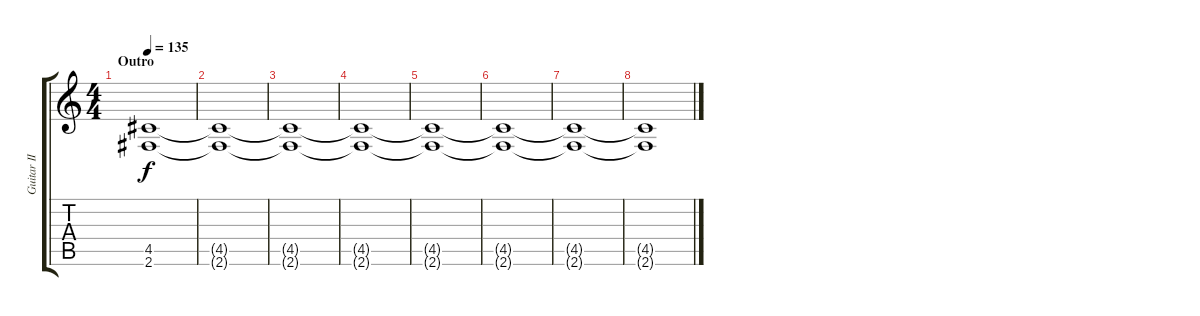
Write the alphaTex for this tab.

\track ("Guitar II" "Guitar II") {instrument distortionguitar}
\staff {score tabs}
\tuning (E4 B3 G3 D3 A2 E2) {hide}
\ts (4 4)
\section ("" "Outro")
\tempo 135
\clef g2
\ks c
(4.5{t} 2.6{t}).1{dy f} |
(4.5{t} 2.6{t}).1 |
(4.5{t} 2.6{t}).1 |
(4.5{t} 2.6{t}).1 |
(4.5{t} 2.6{t}).1 |
(4.5{t} 2.6{t}).1 |
(4.5{t} 2.6{t}).1 |
(4.5{t} 2.6{t}).1
